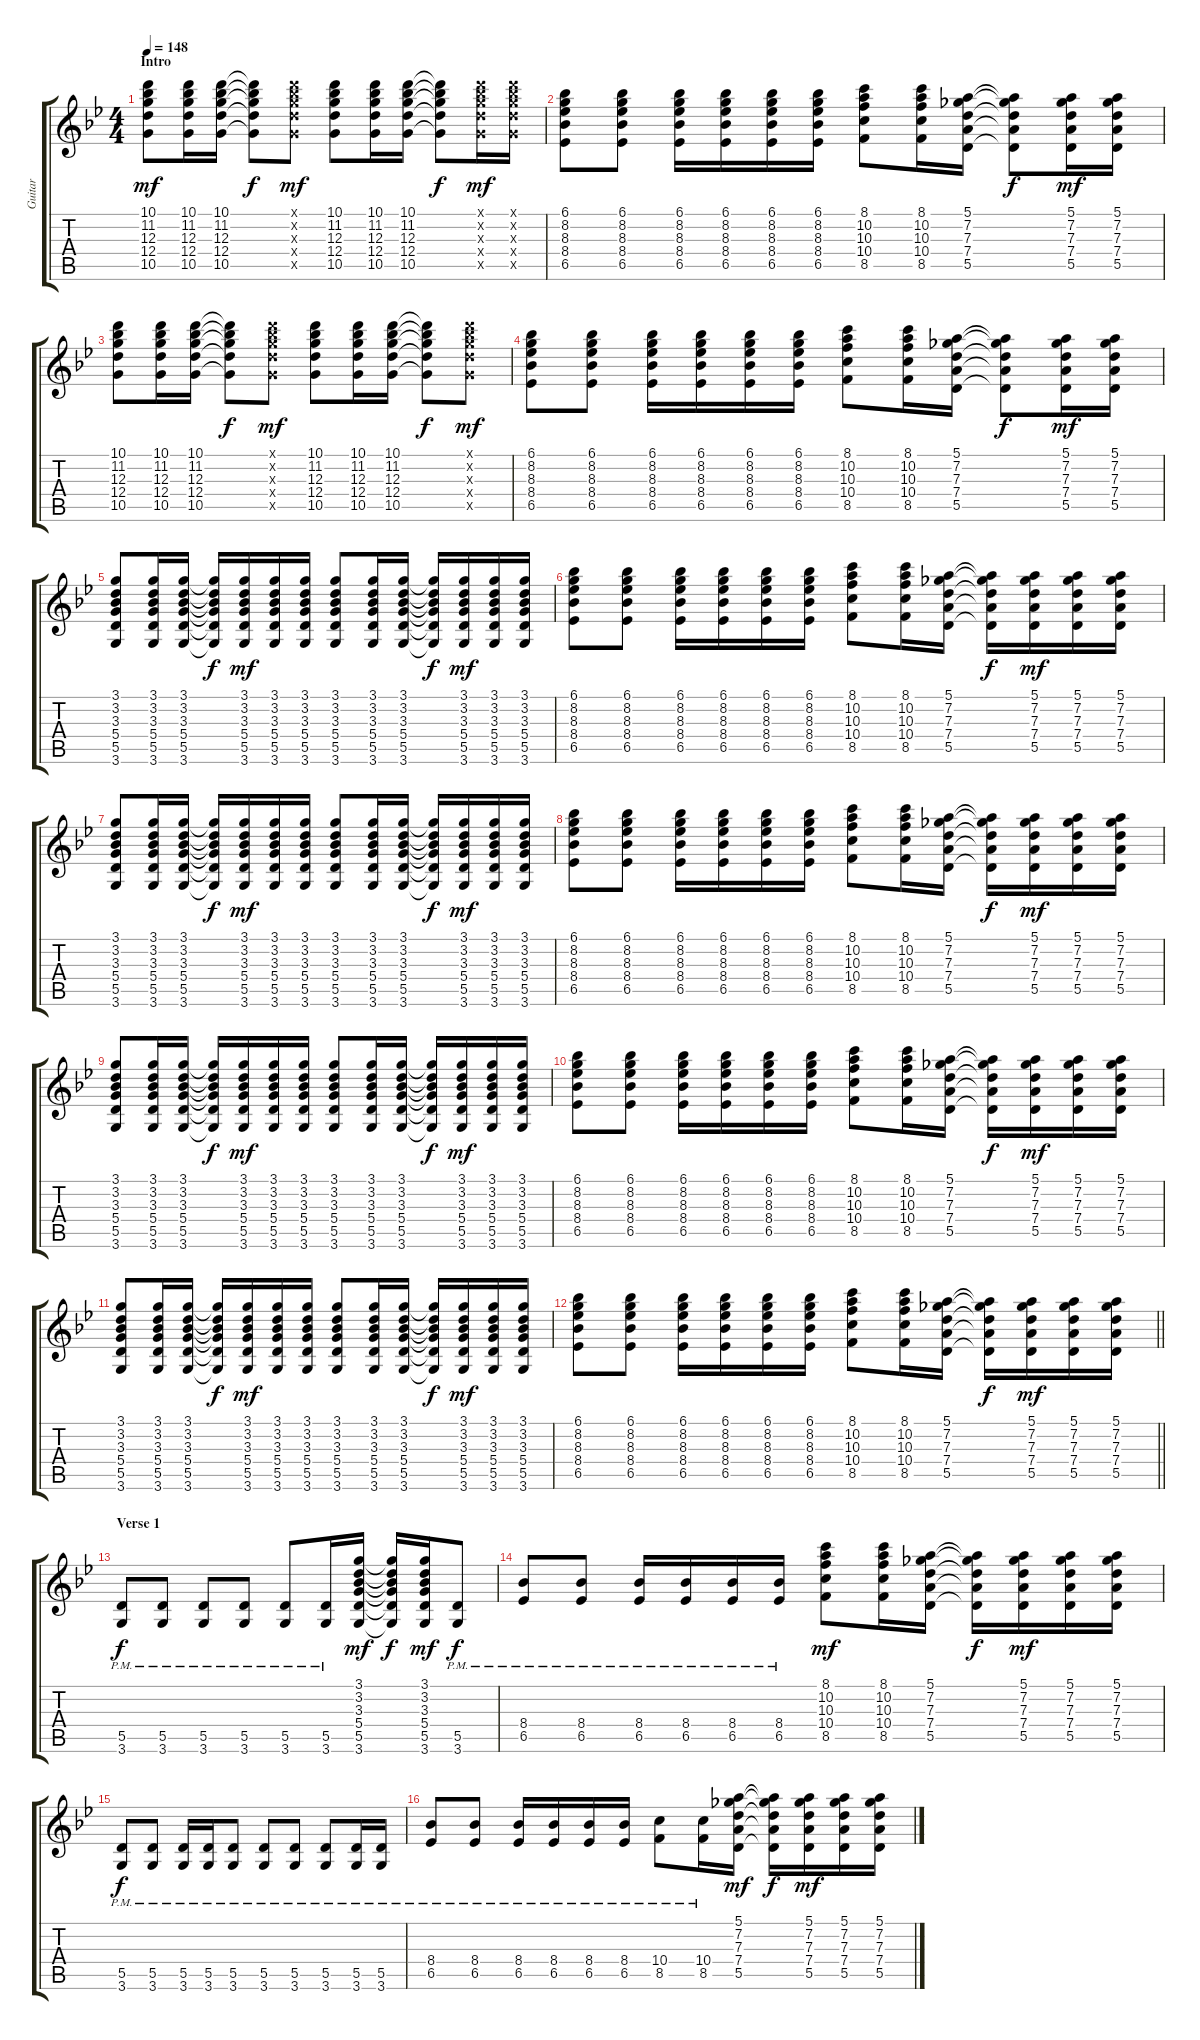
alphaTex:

\track ("Guitar" "Guitar") {instrument distortionguitar}
\staff {score tabs}
\tuning (E4 B3 G3 D3 A2 E2) {hide}
\ts (4 4)
\section ("" "Intro")
\tempo 148
\clef g2
\ks gminor
(10.1 11.2 12.3 12.4 10.5).8{dy mf instrument distortionguitar} (10.1 11.2 12.3 12.4 10.5).16 (10.1 11.2 12.3 12.4 10.5).16 (10.1{t} 11.2{t} 12.3{t} 12.4{t} 10.5{t}).8{dy f} (10.1{x} 11.2{x} 12.3{x} 12.4{x} 10.5{x}).8{dy mf} (10.1 11.2 12.3 12.4 10.5).8 (10.1 11.2 12.3 12.4 10.5).16 (10.1 11.2 12.3 12.4 10.5).16 (10.1{t} 11.2{t} 12.3{t} 12.4{t} 10.5{t}).8{dy f} (10.1{x} 11.2{x} 12.3{x} 12.4{x} 10.5{x}).16{dy mf} (10.1{x} 11.2{x} 12.3{x} 12.4{x} 10.5{x}).16 |
(6.1 8.2 8.3 8.4 6.5).8 (6.1 8.2 8.3 8.4 6.5).8 (6.1 8.2 8.3 8.4 6.5).16 (6.1 8.2 8.3 8.4 6.5).16 (6.1 8.2 8.3 8.4 6.5).16 (6.1 8.2 8.3 8.4 6.5).16 (8.1 10.2 10.3 10.4 8.5).8 (8.1 10.2 10.3 10.4 8.5).16 (5.1 7.2 7.3 7.4 5.5).16 (5.1{t} 7.2{t} 7.3{t} 7.4{t} 5.5{t}).8{dy f} (5.1 7.2 7.3 7.4 5.5).16{dy mf} (5.1 7.2 7.3 7.4 5.5).16 |
(10.1 11.2 12.3 12.4 10.5).8 (10.1 11.2 12.3 12.4 10.5).16 (10.1 11.2 12.3 12.4 10.5).16 (10.1{t} 11.2{t} 12.3{t} 12.4{t} 10.5{t}).8{dy f} (10.1{x} 11.2{x} 12.3{x} 12.4{x} 10.5{x}).8{dy mf} (10.1 11.2 12.3 12.4 10.5).8 (10.1 11.2 12.3 12.4 10.5).16 (10.1 11.2 12.3 12.4 10.5).16 (10.1{t} 11.2{t} 12.3{t} 12.4{t} 10.5{t}).8{dy f} (10.1{x} 11.2{x} 12.3{x} 12.4{x} 10.5{x}).8{dy mf} |
(6.1 8.2 8.3 8.4 6.5).8 (6.1 8.2 8.3 8.4 6.5).8 (6.1 8.2 8.3 8.4 6.5).16 (6.1 8.2 8.3 8.4 6.5).16 (6.1 8.2 8.3 8.4 6.5).16 (6.1 8.2 8.3 8.4 6.5).16 (8.1 10.2 10.3 10.4 8.5).8 (8.1 10.2 10.3 10.4 8.5).16 (5.1 7.2 7.3 7.4 5.5).16 (5.1{t} 7.2{t} 7.3{t} 7.4{t} 5.5{t}).8{dy f} (5.1 7.2 7.3 7.4 5.5).16{dy mf} (5.1 7.2 7.3 7.4 5.5).16 |
(3.1 3.2 3.3 5.4 5.5 3.6).8 (3.1 3.2 3.3 5.4 5.5 3.6).16 (3.1 3.2 3.3 5.4 5.5 3.6).16 (3.1{t} 3.2{t} 3.3{t} 5.4{t} 5.5{t} 3.6{t}).16{dy f} (3.1 3.2 3.3 5.4 5.5 3.6).16{dy mf} (3.1 3.2 3.3 5.4 5.5 3.6).16 (3.1 3.2 3.3 5.4 5.5 3.6).16 (3.1 3.2 3.3 5.4 5.5 3.6).8 (3.1 3.2 3.3 5.4 5.5 3.6).16 (3.1 3.2 3.3 5.4 5.5 3.6).16 (3.1{t} 3.2{t} 3.3{t} 5.4{t} 5.5{t} 3.6{t}).16{dy f} (3.1 3.2 3.3 5.4 5.5 3.6).16{dy mf} (3.1 3.2 3.3 5.4 5.5 3.6).16 (3.1 3.2 3.3 5.4 5.5 3.6).16 |
(6.1 8.2 8.3 8.4 6.5).8 (6.1 8.2 8.3 8.4 6.5).8 (6.1 8.2 8.3 8.4 6.5).16 (6.1 8.2 8.3 8.4 6.5).16 (6.1 8.2 8.3 8.4 6.5).16 (6.1 8.2 8.3 8.4 6.5).16 (8.1 10.2 10.3 10.4 8.5).8 (8.1 10.2 10.3 10.4 8.5).16 (5.1 7.2 7.3 7.4 5.5).16 (5.1{t} 7.2{t} 7.3{t} 7.4{t} 5.5{t}).16{dy f} (5.1 7.2 7.3 7.4 5.5).16{dy mf} (5.1 7.2 7.3 7.4 5.5).16 (5.1 7.2 7.3 7.4 5.5).16 |
(3.1 3.2 3.3 5.4 5.5 3.6).8 (3.1 3.2 3.3 5.4 5.5 3.6).16 (3.1 3.2 3.3 5.4 5.5 3.6).16 (3.1{t} 3.2{t} 3.3{t} 5.4{t} 5.5{t} 3.6{t}).16{dy f} (3.1 3.2 3.3 5.4 5.5 3.6).16{dy mf} (3.1 3.2 3.3 5.4 5.5 3.6).16 (3.1 3.2 3.3 5.4 5.5 3.6).16 (3.1 3.2 3.3 5.4 5.5 3.6).8 (3.1 3.2 3.3 5.4 5.5 3.6).16 (3.1 3.2 3.3 5.4 5.5 3.6).16 (3.1{t} 3.2{t} 3.3{t} 5.4{t} 5.5{t} 3.6{t}).16{dy f} (3.1 3.2 3.3 5.4 5.5 3.6).16{dy mf} (3.1 3.2 3.3 5.4 5.5 3.6).16 (3.1 3.2 3.3 5.4 5.5 3.6).16 |
(6.1 8.2 8.3 8.4 6.5).8 (6.1 8.2 8.3 8.4 6.5).8 (6.1 8.2 8.3 8.4 6.5).16 (6.1 8.2 8.3 8.4 6.5).16 (6.1 8.2 8.3 8.4 6.5).16 (6.1 8.2 8.3 8.4 6.5).16 (8.1 10.2 10.3 10.4 8.5).8 (8.1 10.2 10.3 10.4 8.5).16 (5.1 7.2 7.3 7.4 5.5).16 (5.1{t} 7.2{t} 7.3{t} 7.4{t} 5.5{t}).16{dy f} (5.1 7.2 7.3 7.4 5.5).16{dy mf} (5.1 7.2 7.3 7.4 5.5).16 (5.1 7.2 7.3 7.4 5.5).16 |
(3.1 3.2 3.3 5.4 5.5 3.6).8 (3.1 3.2 3.3 5.4 5.5 3.6).16 (3.1 3.2 3.3 5.4 5.5 3.6).16 (3.1{t} 3.2{t} 3.3{t} 5.4{t} 5.5{t} 3.6{t}).16{dy f} (3.1 3.2 3.3 5.4 5.5 3.6).16{dy mf} (3.1 3.2 3.3 5.4 5.5 3.6).16 (3.1 3.2 3.3 5.4 5.5 3.6).16 (3.1 3.2 3.3 5.4 5.5 3.6).8 (3.1 3.2 3.3 5.4 5.5 3.6).16 (3.1 3.2 3.3 5.4 5.5 3.6).16 (3.1{t} 3.2{t} 3.3{t} 5.4{t} 5.5{t} 3.6{t}).16{dy f} (3.1 3.2 3.3 5.4 5.5 3.6).16{dy mf} (3.1 3.2 3.3 5.4 5.5 3.6).16 (3.1 3.2 3.3 5.4 5.5 3.6).16 |
(6.1 8.2 8.3 8.4 6.5).8 (6.1 8.2 8.3 8.4 6.5).8 (6.1 8.2 8.3 8.4 6.5).16 (6.1 8.2 8.3 8.4 6.5).16 (6.1 8.2 8.3 8.4 6.5).16 (6.1 8.2 8.3 8.4 6.5).16 (8.1 10.2 10.3 10.4 8.5).8 (8.1 10.2 10.3 10.4 8.5).16 (5.1 7.2 7.3 7.4 5.5).16 (5.1{t} 7.2{t} 7.3{t} 7.4{t} 5.5{t}).16{dy f} (5.1 7.2 7.3 7.4 5.5).16{dy mf} (5.1 7.2 7.3 7.4 5.5).16 (5.1 7.2 7.3 7.4 5.5).16 |
(3.1 3.2 3.3 5.4 5.5 3.6).8 (3.1 3.2 3.3 5.4 5.5 3.6).16 (3.1 3.2 3.3 5.4 5.5 3.6).16 (3.1{t} 3.2{t} 3.3{t} 5.4{t} 5.5{t} 3.6{t}).16{dy f} (3.1 3.2 3.3 5.4 5.5 3.6).16{dy mf} (3.1 3.2 3.3 5.4 5.5 3.6).16 (3.1 3.2 3.3 5.4 5.5 3.6).16 (3.1 3.2 3.3 5.4 5.5 3.6).8 (3.1 3.2 3.3 5.4 5.5 3.6).16 (3.1 3.2 3.3 5.4 5.5 3.6).16 (3.1{t} 3.2{t} 3.3{t} 5.4{t} 5.5{t} 3.6{t}).16{dy f} (3.1 3.2 3.3 5.4 5.5 3.6).16{dy mf} (3.1 3.2 3.3 5.4 5.5 3.6).16 (3.1 3.2 3.3 5.4 5.5 3.6).16 |
\barLineRight lightlight
(6.1 8.2 8.3 8.4 6.5).8 (6.1 8.2 8.3 8.4 6.5).8 (6.1 8.2 8.3 8.4 6.5).16 (6.1 8.2 8.3 8.4 6.5).16 (6.1 8.2 8.3 8.4 6.5).16 (6.1 8.2 8.3 8.4 6.5).16 (8.1 10.2 10.3 10.4 8.5).8 (8.1 10.2 10.3 10.4 8.5).16 (5.1 7.2 7.3 7.4 5.5).16 (5.1{t} 7.2{t} 7.3{t} 7.4{t} 5.5{t}).16{dy f} (5.1 7.2 7.3 7.4 5.5).16{dy mf} (5.1 7.2 7.3 7.4 5.5).16 (5.1 7.2 7.3 7.4 5.5).16 |
\section ("" "Verse 1")
(5.5{pm} 3.6{pm}).8{dy f} (5.5{pm} 3.6{pm}).8 (5.5{pm} 3.6{pm}).8 (5.5{pm} 3.6{pm}).8 (5.5{pm} 3.6{pm}).8 (5.5{pm} 3.6{pm}).16 (3.1 3.2 3.3 5.4 5.5 3.6).16{dy mf} (3.1{t} 3.2{t} 3.3{t} 5.4{t} 5.5{t} 3.6{t}).16{dy f} (3.1 3.2 3.3 5.4 5.5 3.6).16{dy mf} (5.5{pm} 3.6{pm}).8{dy f} |
(8.4{pm} 6.5{pm}).8 (8.4{pm} 6.5{pm}).8 (8.4{pm} 6.5{pm}).16 (8.4{pm} 6.5{pm}).16 (8.4{pm} 6.5{pm}).16 (8.4{pm} 6.5{pm}).16 (8.1 10.2 10.3 10.4 8.5).8{dy mf} (8.1 10.2 10.3 10.4 8.5).16 (5.1 7.2 7.3 7.4 5.5).16 (5.1{t} 7.2{t} 7.3{t} 7.4{t} 5.5{t}).16{dy f} (5.1 7.2 7.3 7.4 5.5).16{dy mf} (5.1 7.2 7.3 7.4 5.5).16 (5.1 7.2 7.3 7.4 5.5).16 |
(5.5{pm} 3.6{pm}).8{dy f} (5.5{pm} 3.6{pm}).8 (5.5{pm} 3.6{pm}).16 (5.5{pm} 3.6{pm}).16 (5.5{pm} 3.6{pm}).8 (5.5{pm} 3.6{pm}).8 (5.5{pm} 3.6{pm}).8 (5.5{pm} 3.6{pm}).8 (5.5{pm} 3.6{pm}).16 (5.5{pm} 3.6{pm}).16 |
(8.4{pm} 6.5{pm}).8 (8.4{pm} 6.5{pm}).8 (8.4{pm} 6.5{pm}).16 (8.4{pm} 6.5{pm}).16 (8.4{pm} 6.5{pm}).16 (8.4{pm} 6.5{pm}).16 (10.4{pm} 8.5{pm}).8 (10.4{pm} 8.5{pm}).16 (5.1 7.2 7.3 7.4 5.5).16{dy mf} (5.1{t} 7.2{t} 7.3{t} 7.4{t} 5.5{t}).16{dy f} (5.1 7.2 7.3 7.4 5.5).16{dy mf} (5.1 7.2 7.3 7.4 5.5).16 (5.1 7.2 7.3 7.4 5.5).16
